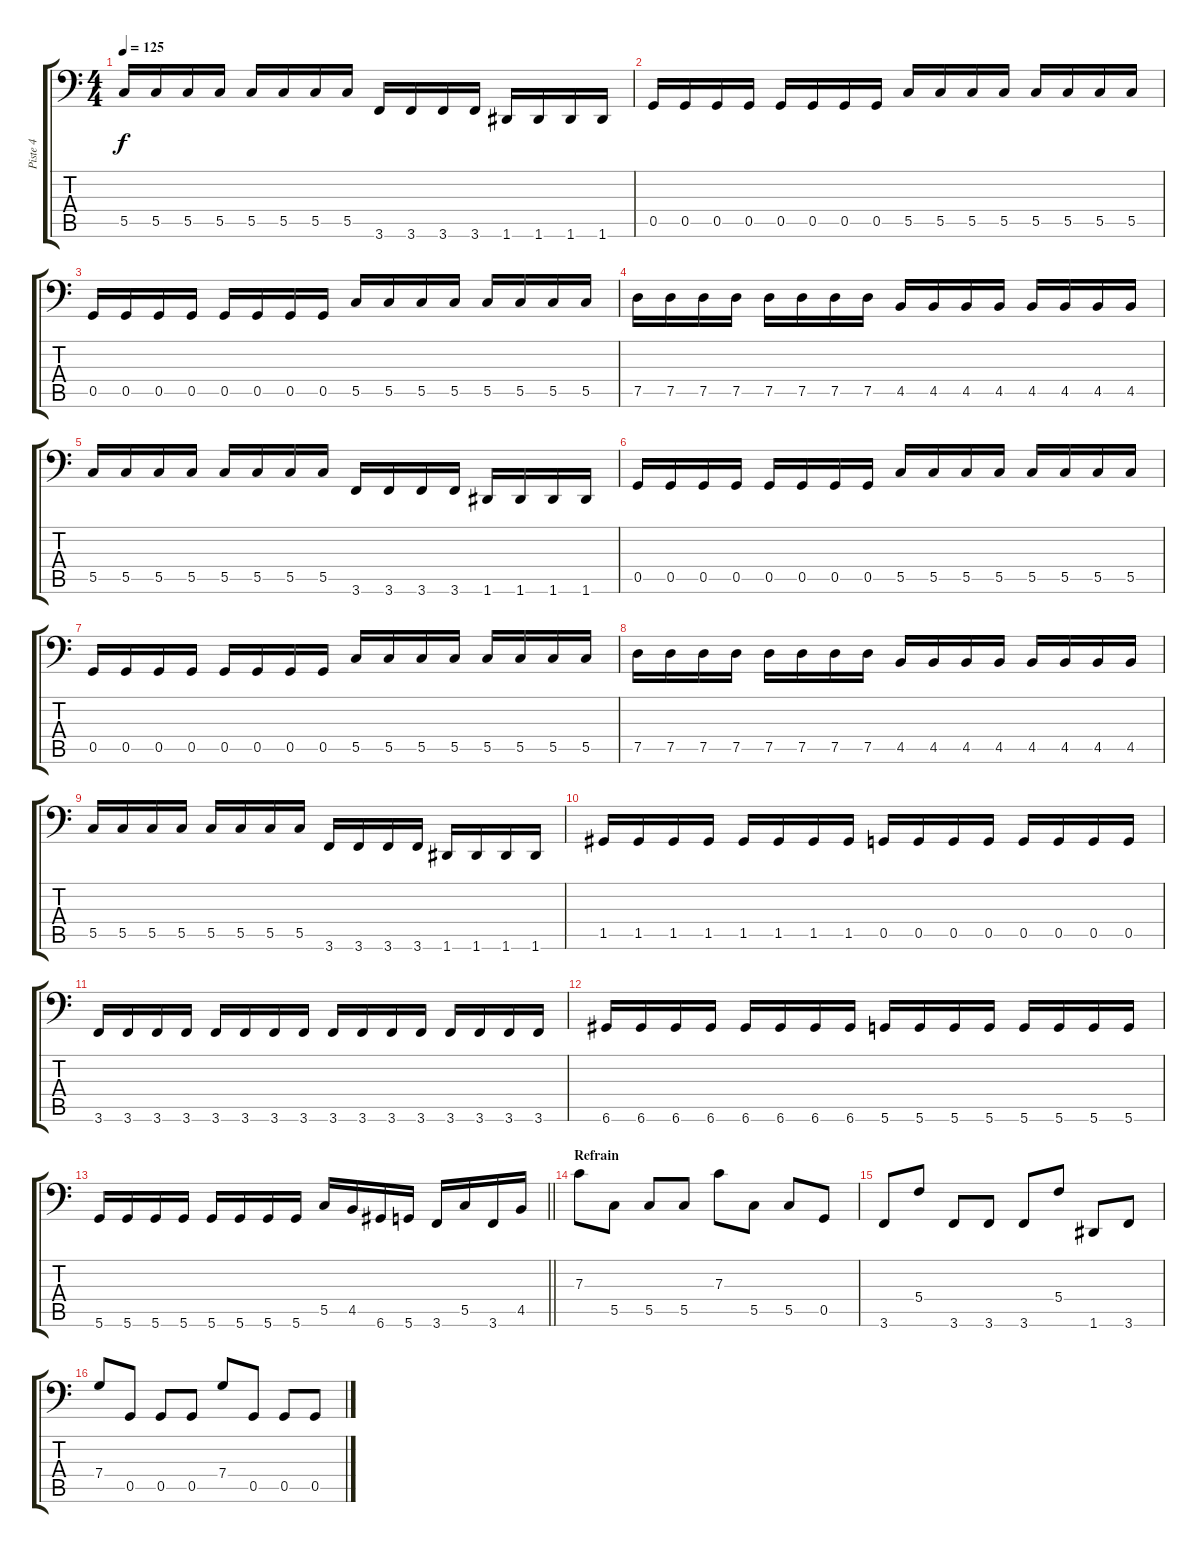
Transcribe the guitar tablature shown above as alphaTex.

\track ("Piste 4" "Piste 4") {instrument electricbassfinger}
\staff {score tabs}
\tuning (D3 A2 F2 C2 G1 D1) {hide}
\ts (4 4)
\tempo 125
\clef f4
\ks c
5.5.16{dy f} 5.5.16 5.5.16 5.5.16 5.5.16 5.5.16 5.5.16 5.5.16 3.6.16 3.6.16 3.6.16 3.6.16 1.6.16 1.6.16 1.6.16 1.6.16 |
0.5.16 0.5.16 0.5.16 0.5.16 0.5.16 0.5.16 0.5.16 0.5.16 5.5.16 5.5.16 5.5.16 5.5.16 5.5.16 5.5.16 5.5.16 5.5.16 |
0.5.16 0.5.16 0.5.16 0.5.16 0.5.16 0.5.16 0.5.16 0.5.16 5.5.16 5.5.16 5.5.16 5.5.16 5.5.16 5.5.16 5.5.16 5.5.16 |
7.5.16 7.5.16 7.5.16 7.5.16 7.5.16 7.5.16 7.5.16 7.5.16 4.5.16 4.5.16 4.5.16 4.5.16 4.5.16 4.5.16 4.5.16 4.5.16 |
5.5.16 5.5.16 5.5.16 5.5.16 5.5.16 5.5.16 5.5.16 5.5.16 3.6.16 3.6.16 3.6.16 3.6.16 1.6.16 1.6.16 1.6.16 1.6.16 |
0.5.16 0.5.16 0.5.16 0.5.16 0.5.16 0.5.16 0.5.16 0.5.16 5.5.16 5.5.16 5.5.16 5.5.16 5.5.16 5.5.16 5.5.16 5.5.16 |
0.5.16 0.5.16 0.5.16 0.5.16 0.5.16 0.5.16 0.5.16 0.5.16 5.5.16 5.5.16 5.5.16 5.5.16 5.5.16 5.5.16 5.5.16 5.5.16 |
7.5.16 7.5.16 7.5.16 7.5.16 7.5.16 7.5.16 7.5.16 7.5.16 4.5.16 4.5.16 4.5.16 4.5.16 4.5.16 4.5.16 4.5.16 4.5.16 |
5.5.16 5.5.16 5.5.16 5.5.16 5.5.16 5.5.16 5.5.16 5.5.16 3.6.16 3.6.16 3.6.16 3.6.16 1.6.16 1.6.16 1.6.16 1.6.16 |
1.5.16 1.5.16 1.5.16 1.5.16 1.5.16 1.5.16 1.5.16 1.5.16 0.5.16 0.5.16 0.5.16 0.5.16 0.5.16 0.5.16 0.5.16 0.5.16 |
3.6.16 3.6.16 3.6.16 3.6.16 3.6.16 3.6.16 3.6.16 3.6.16 3.6.16 3.6.16 3.6.16 3.6.16 3.6.16 3.6.16 3.6.16 3.6.16 |
6.6.16 6.6.16 6.6.16 6.6.16 6.6.16 6.6.16 6.6.16 6.6.16 5.6.16 5.6.16 5.6.16 5.6.16 5.6.16 5.6.16 5.6.16 5.6.16 |
\barLineRight lightlight
5.6.16 5.6.16 5.6.16 5.6.16 5.6.16 5.6.16 5.6.16 5.6.16 5.5.16 4.5.16 6.6.16 5.6.16 3.6.16 5.5.16 3.6.16 4.5.16 |
\section ("" "Refrain")
7.3.8 5.5.8 5.5.8 5.5.8 7.3.8 5.5.8 5.5.8 0.5.8 |
3.6.8 5.4.8 3.6.8 3.6.8 3.6.8 5.4.8 1.6.8 3.6.8 |
7.4.8 0.5.8 0.5.8 0.5.8 7.4.8 0.5.8 0.5.8 0.5.8
